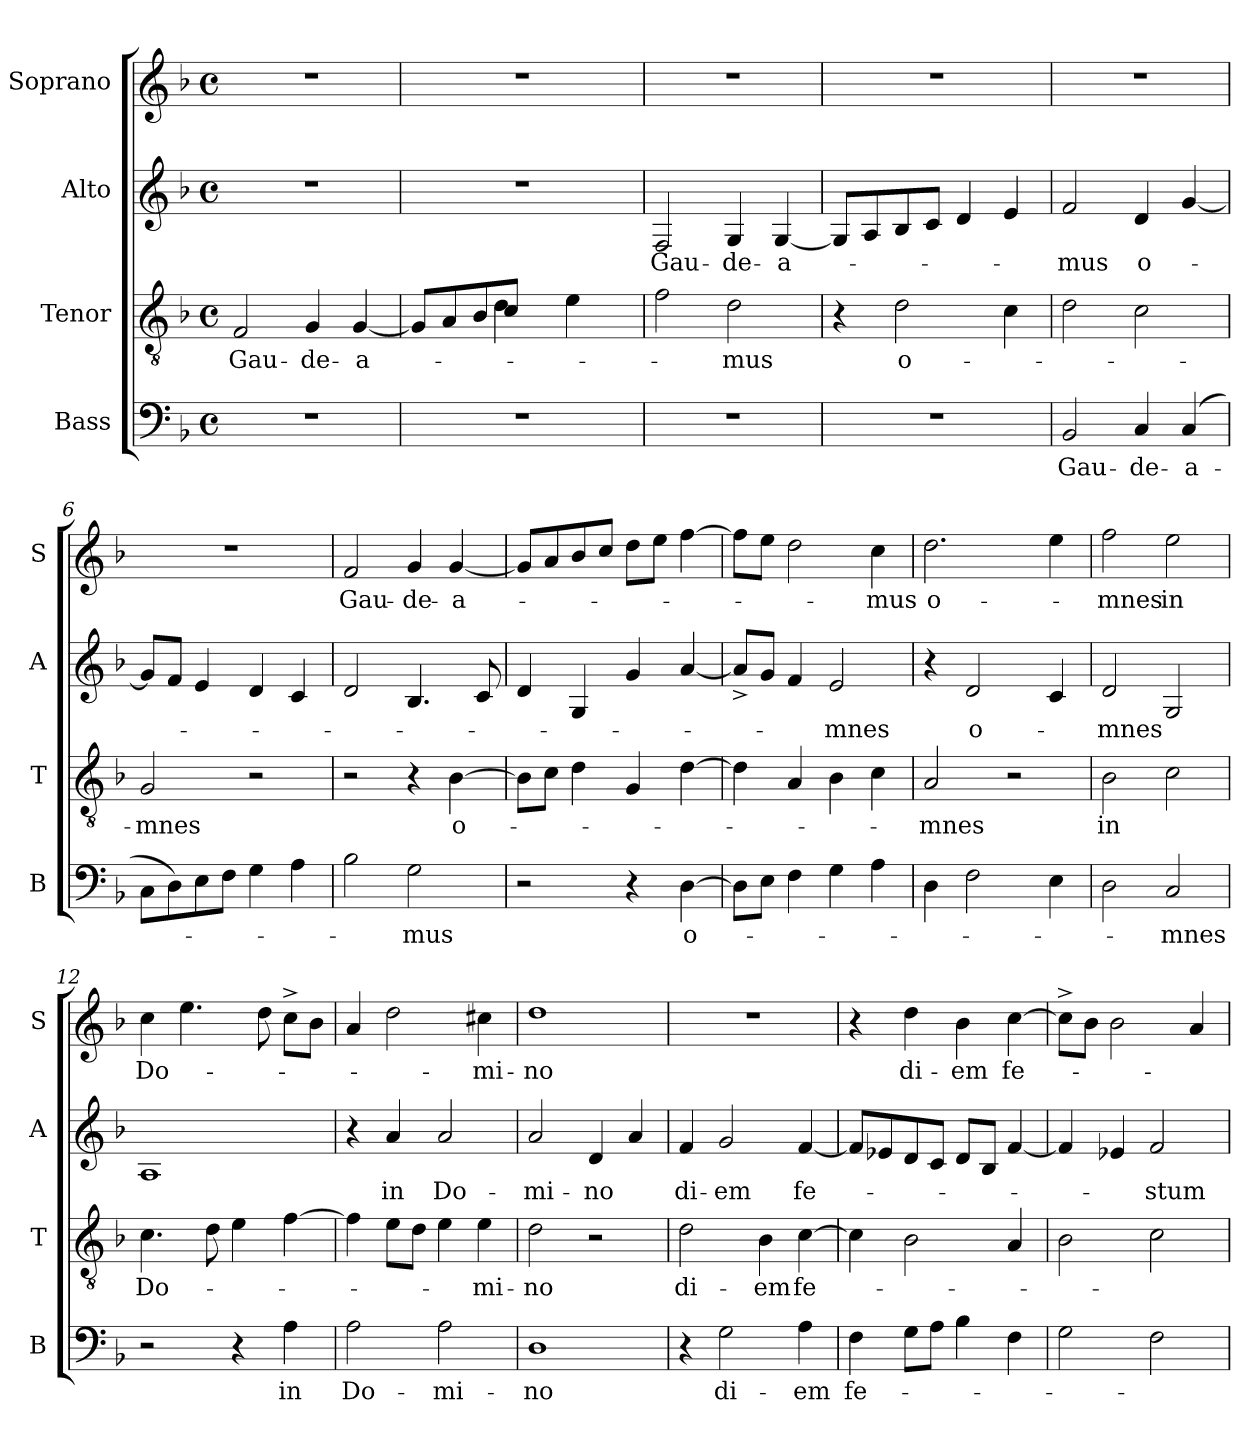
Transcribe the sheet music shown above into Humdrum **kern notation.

**kern	**text	**kern	**text	**kern	**text	**kern	**text
*part4	*part4	*part3	*part3	*part2	*part2	*part1	*part1
*staff4	*staff4	*staff3	*staff3	*staff2	*staff2	*staff1	*staff1
*I"Bass	*	*I"Tenor	*	*I"Alto	*	*I"Soprano	*
*I'B	*	*I'T	*	*I'A	*	*I'S	*
*clefF4	*	*clefGv2	*	*clefG2	*	*clefG2	*
*k[b-]	*	*k[b-]	*	*k[b-]	*	*k[b-]	*
*F:	*	*F:	*	*F:	*	*F:	*
*M4/4	*	*M4/4	*	*M4/4	*	*M4/4	*
*met(c)	*	*met(c)	*	*met(c)	*	*met(c)	*
=1	=1	=1	=1	=1	=1	=1	=1
!	!	!	!LO:LY:b	!	!	!	!
1r	.	2F/	Gau-	1r	.	1r	.
!	!	!	!LO:LY:b	!	!	!	!
.	.	4G/	-de-	.	.	.	.
!	!	!	!LO:LY:b	!	!	!	!
.	.	[<4G/	-a-	.	.	.	.
=2	=2	=2	=2	=2	=2	=2	=2
!LO:N:vis=1	!	!	!	!LO:N:vis=1	!	!LO:N:vis=1	!
*	*	*^	*	*	*	*	*
1r	.	8G/L]	4.ryy	.	1r	.	1r	.
.	.	8A/	.	.	.	.	.	.
.	.	8B-/	.	.	.	.	.	.
.	.	8c/J	4d\	.	.	.	.	.
.	.	8ryy	.	.	.	.	.	.
.	.	4.ryy	4e\	.	.	.	.	.
.	.	.	8ryy	.	.	.	.	.
=3	=3	=3	=3	=3	=3	=3	=3	=3
!	!	!	!	!	!	!LO:LY:b	!	!
*	*	*v	*v	*	*	*	*	*
1r	.	2f\	.	2F/	Gau-	1r	.
!	!	!	!LO:LY:b	!	!LO:LY:b	!	!
.	.	2d\	-mus	4G/	-de-	.	.
!	!	!	!	!	!LO:LY:b	!	!
.	.	.	.	[<4G/	-a-	.	.
=4	=4	=4	=4	=4	=4	=4	=4
1r	.	4r	.	8G/L]	.	1r	.
.	.	.	.	8A/	.	.	.
!	!	!	!LO:LY:b	!	!	!	!
.	.	2d\	o-	8B-/	.	.	.
.	.	.	.	8c/J	.	.	.
.	.	.	.	4d/	.	.	.
.	.	4c\	.	4e/	.	.	.
=5	=5	=5	=5	=5	=5	=5	=5
!	!LO:LY:b	!	!	!	!LO:LY:b	!	!
2BB-/	Gau-	2d\	.	2f/	-mus	1r	.
!	!LO:LY:b	!	!	!	!LO:LY:b	!	!
4C/	-de-	2c\	.	4d/	o-	.	.
!	!LO:LY:b	!	!	!	!	!	!
(4C/	-a-	.	.	[<4g/	.	.	.
=6	=6	=6	=6	=6	=6	=6	=6
!	!	!	!LO:LY:b	!	!	!	!
8C\L	.	2G/	-mnes	8g/L]	.	1r	.
8D\)	.	.	.	8f/J	.	.	.
8E\	.	.	.	4e/	.	.	.
8F\J	.	.	.	.	.	.	.
4G\	.	2r	.	4d/	.	.	.
4A\	.	.	.	4c/	.	.	.
!!LO:LB:g=z
=7	=7	=7	=7	=7	=7	=7	=7
!	!	!	!	!	!	!	!LO:LY:b
2B-\	.	2r	.	2d/	.	2f/	Gau-
!	!LO:LY:b	!	!	!	!	!	!LO:LY:b
2G\	-mus	4r	.	4.B-/	.	4g/	-de-
!	!	!	!LO:LY:b	!	!	!	!LO:LY:b
.	.	[>4B-\	o-	.	.	[<4g/	-a-
.	.	.	.	8c/	.	.	.
=8	=8	=8	=8	=8	=8	=8	=8
2r	.	8B-\L]	.	4d/	.	8g/L]	.
.	.	8c\J	.	.	.	8a/	.
.	.	4d\	.	4G/	.	8b-/	.
.	.	.	.	.	.	8cc/J	.
4r	.	4G/	.	4g/	.	8dd\L	.
.	.	.	.	.	.	8ee\J	.
!	!LO:LY:b	!	!	!	!	!	!
[>4D\	o-	[>4d\	.	[<4a/	.	[>4ff\	.
=9	=9	=9	=9	=9	=9	=9	=9
8D\L]	.	4d\]	.	8a^</L]	.	8ff\L]	.
8E\J	.	.	.	8g/J	.	8ee\J	.
4F\	.	4A/	.	4f/	.	2dd\	.
!	!	!	!	!	!LO:LY:b	!	!
4G\	.	4B-\	.	2e/	-mnes	.	.
!	!	!	!	!	!	!	!LO:LY:b
4A\	.	4c\	.	.	.	4cc\	-mus
=10	=10	=10	=10	=10	=10	=10	=10
!	!	!	!LO:LY:b	!	!	!	!LO:LY:b
4D\	.	2A/	-mnes	4r	.	2.dd\	o-
!	!	!	!	!	!LO:LY:b	!	!
2F\	.	.	.	2d/	o-	.	.
.	.	2r	.	.	.	.	.
4E\	.	.	.	4c/	.	4ee\	.
=11	=11	=11	=11	=11	=11	=11	=11
!	!	!	!LO:LY:b	!	!LO:LY:b	!	!LO:LY:b
2D\	.	2B-\	in	2d/	-mnes	2ff\	-mnes
!	!LO:LY:b	!	!	!	!	!	!LO:LY:b
2C/	-mnes	2c\	.	2G/	.	2ee\	in
!!LO:LB:g=z
=12	=12	=12	=12	=12	=12	=12	=12
!	!	!	!LO:LY:b	!	!	!	!LO:LY:b
2r	.	4.c\	Do-	1A	.	4cc\	Do-
.	.	.	.	.	.	4.ee\	.
.	.	8d\	.	.	.	.	.
4r	.	4e\	.	.	.	.	.
.	.	.	.	.	.	8dd\	.
!	!LO:LY:b	!	!	!	!	!	!
4A\	in	[>4f\	.	.	.	8cc^>\L	.
.	.	.	.	.	.	8b-\J	.
=13	=13	=13	=13	=13	=13	=13	=13
!	!LO:LY:b	!	!	!	!	!	!
2A\	Do-	4f\]	.	4r	.	4a/	.
!	!	!	!	!	!LO:LY:b	!	!
.	.	8e\L	.	4a/	in	2dd\	.
.	.	8d\J	.	.	.	.	.
!	!LO:LY:b	!	!	!	!LO:LY:b	!	!
2A\	-mi-	4e\	.	2a/	Do-	.	.
!	!	!	!LO:LY:b	!	!	!	!LO:LY:b
.	.	4e\	-mi-	.	.	4cc#X\	-mi-
=14	=14	=14	=14	=14	=14	=14	=14
!	!LO:LY:b	!	!LO:LY:b	!	!LO:LY:b	!	!LO:LY:b
1D	-no	2d\	-no	2a/	-mi-	1dd	-no
!	!	!	!	!	!LO:LY:b	!	!
.	.	2r	.	4d/	-no	.	.
.	.	.	.	4a/	.	.	.
=15	=15	=15	=15	=15	=15	=15	=15
!	!	!	!LO:LY:b	!	!LO:LY:b	!	!
4r	.	2d\	di-	4f/	di-	1r	.
!	!LO:LY:b	!	!	!	!LO:LY:b	!	!
2G\	di-	.	.	2g/	-em	.	.
!	!	!	!LO:LY:b	!	!	!	!
.	.	4B-\	-em	.	.	.	.
!	!LO:LY:b	!	!LO:LY:b	!	!LO:LY:b	!	!
4A\	-em	[>4c\	fe-	[<4f/	fe-	.	.
=16	=16	=16	=16	=16	=16	=16	=16
!	!LO:LY:b	!	!	!	!	!	!
4F\	fe-	4c\]	.	8f/L]	.	4r	.
.	.	.	.	8e-X/	.	.	.
!	!	!	!	!	!	!	!LO:LY:b
8G\L	.	2B-\	.	8d/	.	4dd\	di-
8A\J	.	.	.	8c/J	.	.	.
!	!	!	!	!	!	!	!LO:LY:b
4B-\	.	.	.	8d/L	.	4b-\	-em
.	.	.	.	8B-/J	.	.	.
!	!	!	!	!	!	!	!LO:LY:b
4F\	.	4A/	.	[<4f/	.	[>4cc\	fe-
=17	=17	=17	=17	=17	=17	=17	=17
2G\	.	2B-\	.	4f/]	.	8cc^>\L]	.
.	.	.	.	.	.	8b-\J	.
.	.	.	.	4e-X/	.	2b-\	.
!	!	!	!	!	!LO:LY:b	!	!
2F\	.	2c\	.	2f/	-stum	.	.
.	.	.	.	.	.	4a/	.
=	=	=	=	=	=	=	=
*-	*-	*-	*-	*-	*-	*-	*-
